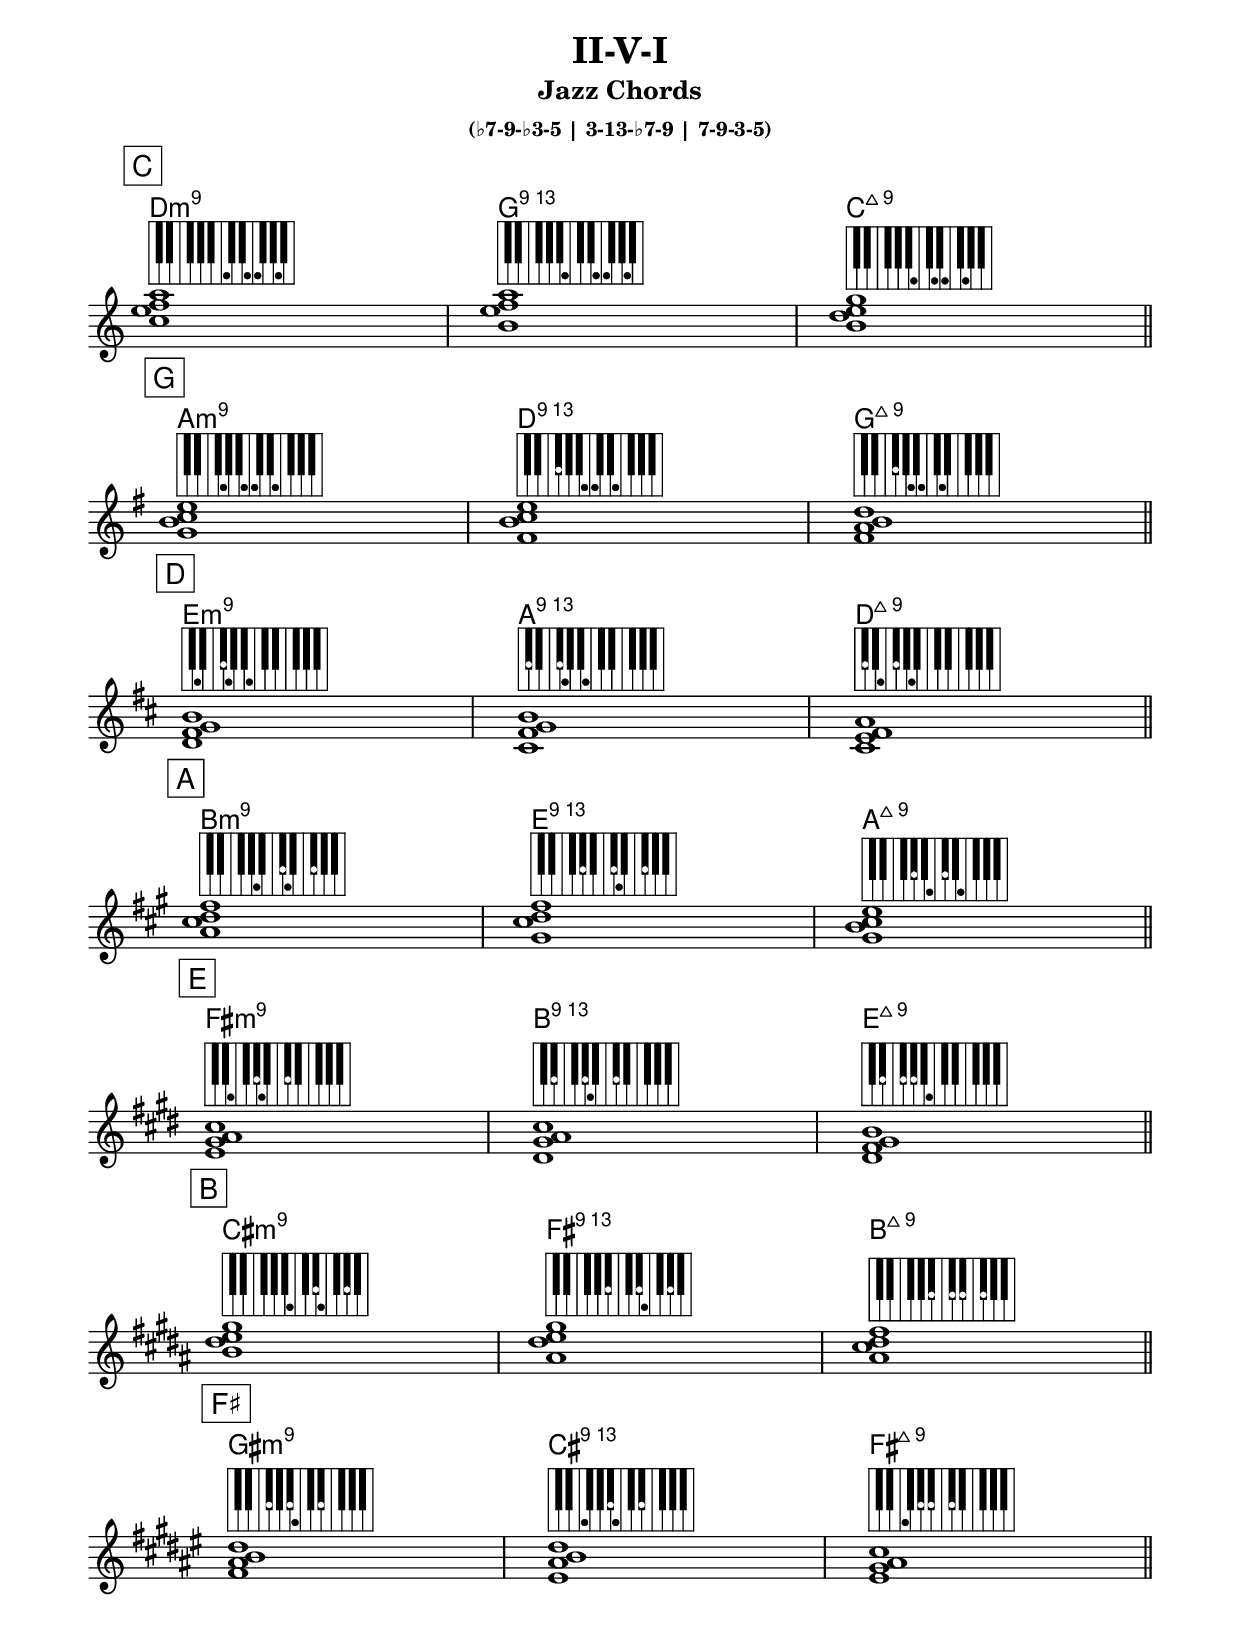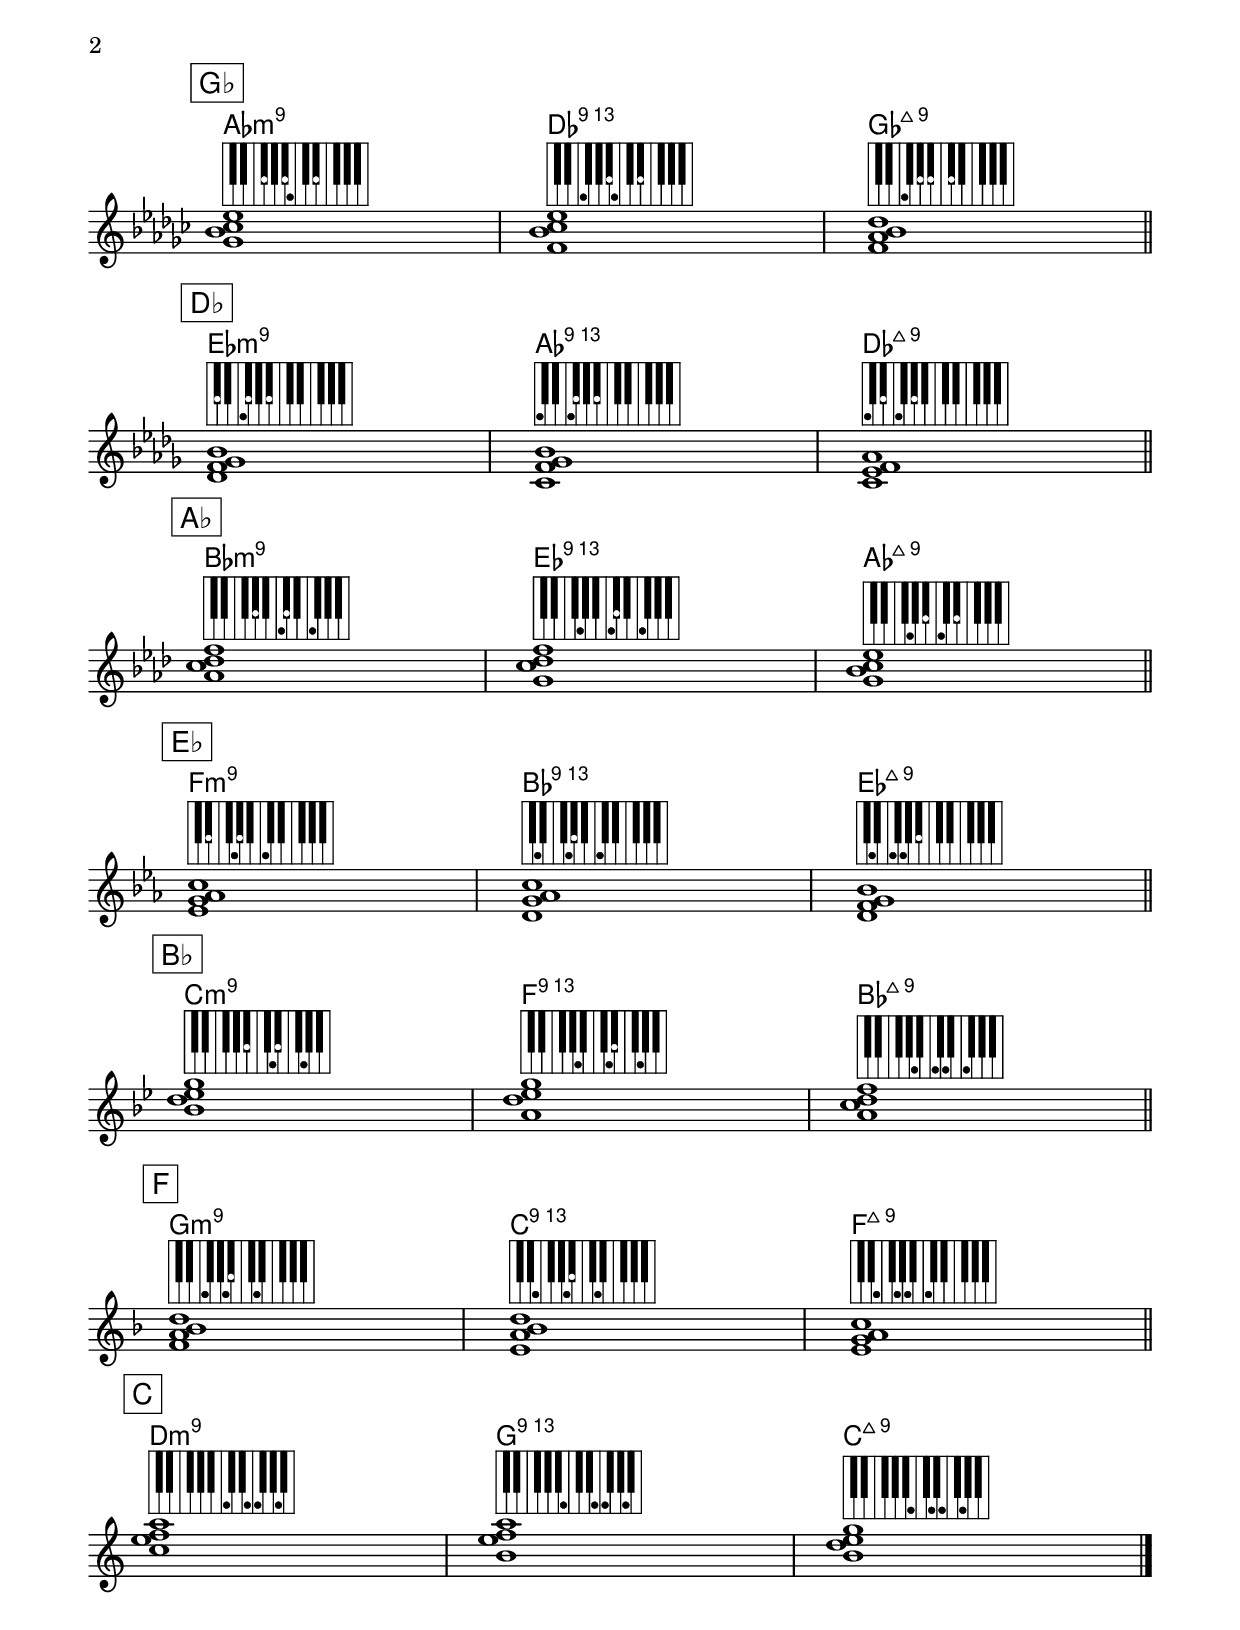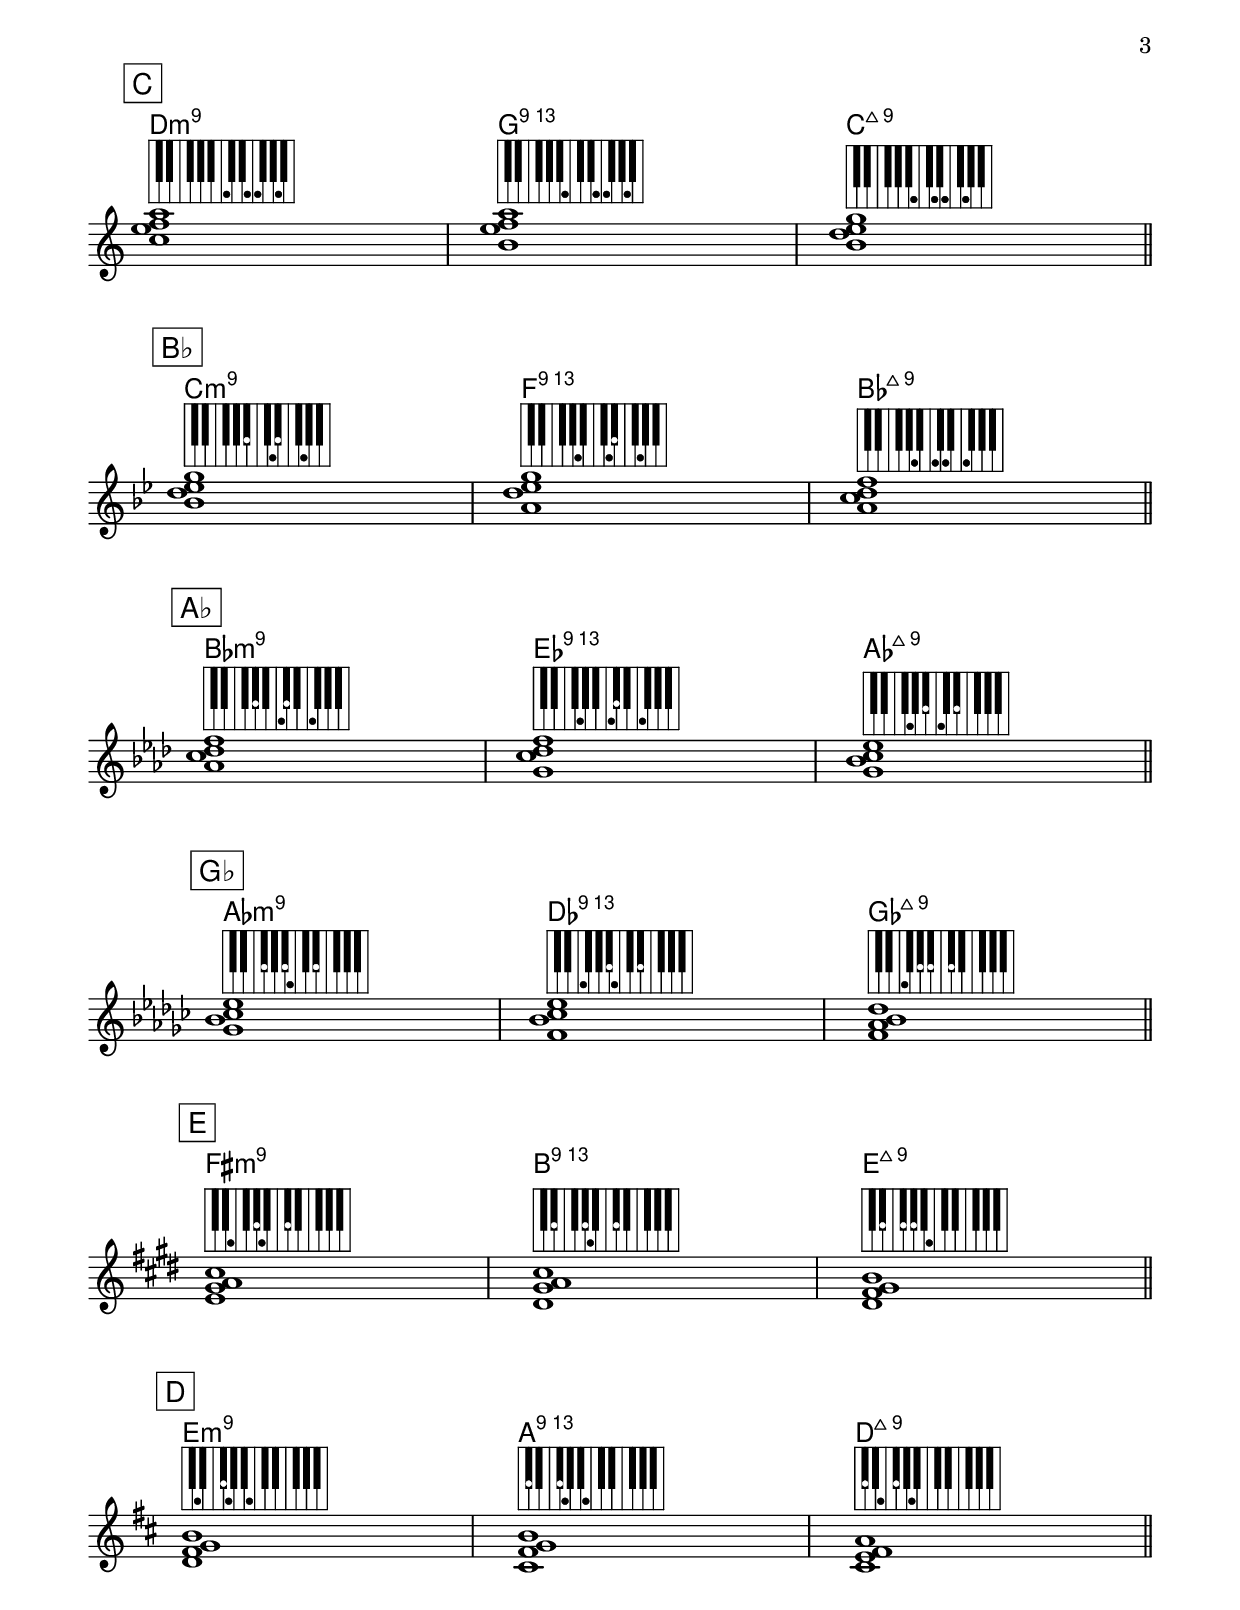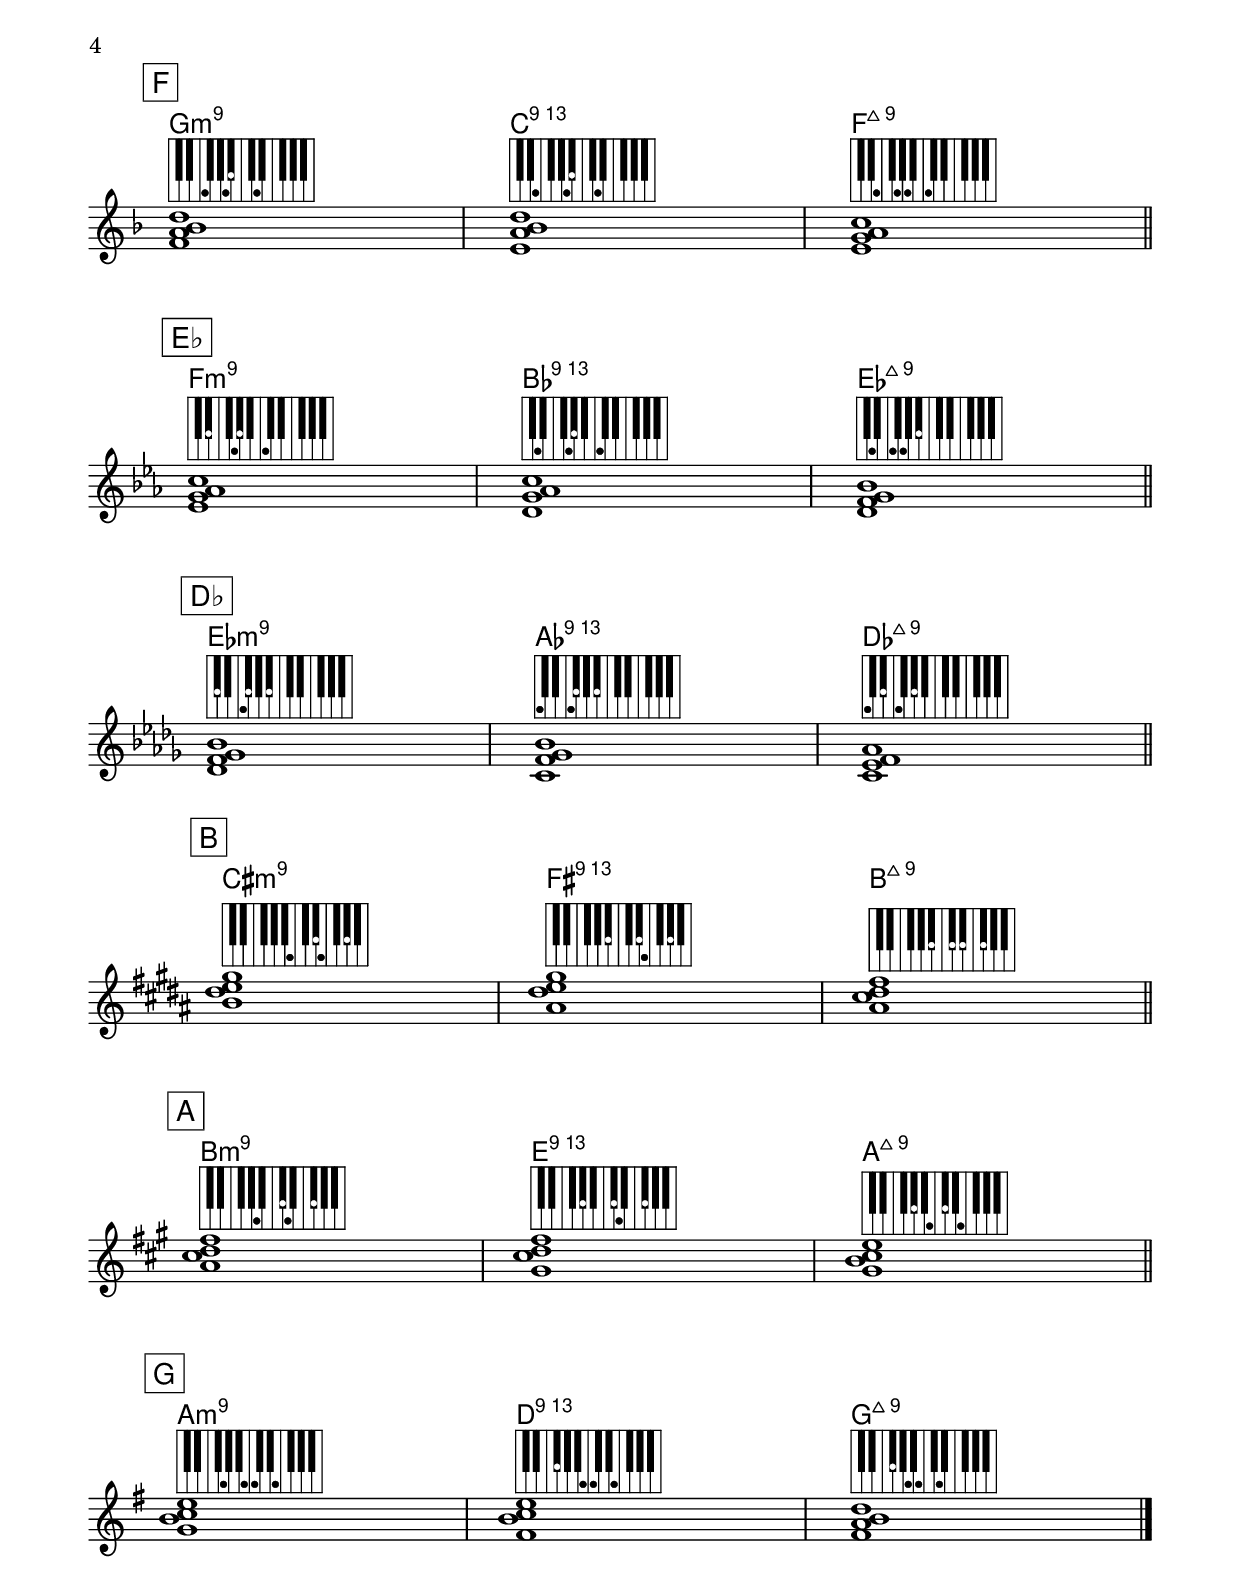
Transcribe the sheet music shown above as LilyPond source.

\version "2.18.2"

%% http://lsr.di.unimi.it/LSR/Item?id=791
%% see also http://lilypond.org/doc/v2.18/Documentation/snippets/keyboards


#(define KEY-POS-LIST '(       
   (c    .    1) (cis  .  1.5) (des . 1.5) (d    .    2) (dis  .  2.5) (ees  .  2.5) (e   .  3) 
   (f    .    4) (fis  .  4.5) (ges . 4.5) (g    .    5) (gis  .  5.5) (aes  .  5.5) (a   .  6) 
   (ais  .  6.5) (bes  .  6.5) (b   .   7) (c'   .    8) (cis' .  8.5) (des' .  8.5) (d'  .  9) 
   (dis' .  9.5) (ees' .  9.5) (e'  .  10) (f'   .   11) (fis' . 11.5) (ges' . 11.5) (g'  . 12) 
   (gis' . 12.5) (aes' . 12.5) (a'  .  13) (ais' . 13.5) (bes' . 13.5) (b'   .   14) (c'' . 15)))

#(define (black-key? num )
   (member num '(cis  des  dis  ees  fis  ges  gis  aes  ais  bes 
                     cis' des' dis' ees' fis' ges' gis' aes' ais' bes')) )

#(define (key-to-pos key ypos)
  (let ((keypos (assq key KEY-POS-LIST)))
   (if (not keypos)
    (ly:error (_ "keyboard diagram error - unkown note '~a'") key)
    (cons (- (cdr (assq key KEY-POS-LIST)) 0.5) ypos))))

#(define (make-keys l1 width off height fill)
   (if (null? l1) 
       empty-stencil
       (ly:stencil-add 
          (ly:stencil-translate
            (make-line-stencil 0.1 0 0 0 height) 
             (if fill
               (cons (- (car l1) (/ width 2)) off) ;
               (cons (- (car l1) 1)  off)))
          (make-keys (cdr l1) width off height fill))))

#(define (make-keys-black l1 width off height fill)
   (if (null? l1) 
       empty-stencil
       (ly:stencil-add 
          (ly:stencil-translate
            (ly:round-filled-box `(0 . ,width) `(0 . ,height) 0) 
             (if fill
               (cons (- (car l1) (/ width 2)) off) ;
               (cons (- (car l1) 1)  off)))
          (make-keys-black (cdr l1) width off height fill))))

#(define (make-dot key)
  (if (black-key? key)
    (ly:stencil-in-color 
      (ly:stencil-translate (make-circle-stencil  0.27 0 #t) (key-to-pos key 2.5)) 1 1 1)
    (ly:stencil-translate (make-circle-stencil  0.32 0 #t) (key-to-pos key 0.8)) ))

#(define (make-dot-list l1)
   (if (null? l1) 
       empty-stencil
       (ly:stencil-add 
          (make-dot (car l1))
          (make-dot-list (cdr l1)))))

#(define-markup-command (keys layout props arg1) (list?) 
    (ly:stencil-add
      (make-line-stencil 0.1 0 0 14 0)
      (make-line-stencil 0.1 0 6 14 6)
      (make-keys '(1 2 3 4 5 6 7 8 9 10 11 12 13 14 15) 1   0 6 #f)
      (make-keys-black '(1 2   4 5 6   8 9    11 12 13      ) 0.65 2 4 #t)
      (make-dot-list arg1 )))



\header {
  title = "II-V-I"
  subtitle = "Jazz Chords"
  subsubtitle = "(♭7-9-♭3-5 | 3-13-♭7-9 | 7-9-3-5)"
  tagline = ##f
}

\paper {
  top-margin = 1.5\cm
  bottom-margin = 1.5\cm
  left-margin = 1.5\cm
  right-margin = 1.5\cm
}

global = {
  \key c \major
  \set Staff.explicitKeySignatureVisibility = #end-of-line-invisible
%  \set Staff.printKeyCancellation = ##f  %% Doesn't work when changing to C major or A minor.
  \omit Staff.KeyCancellation
  \override Staff.TimeSignature.stencil = ##f
  \override Staff.KeySignature.break-visibility = ##(#f #f #f)
}

chordNames = \chordmode {
  \global
  d1:m9
  g:13
  c:maj9
  \bar "||"

  a1:m9
  d:13
  g:maj9
  \bar "||"

  e1:m9
  a:13
  d:maj9
  \bar "||"

  b1:m9
  e:13
  a:maj9
  \bar "||"

  fis1:m9
  b:13
  e:maj9
  \bar "||"

  cis1:m9
  fis:13
  b:maj9
  \bar "||"

  gis1:m9
  cis:13
  fis:maj9
  \bar "||"

  \pageBreak

  aes1:m9
  des:13
  ges:maj9
  \bar "||"

  ees1:m9
  aes:13
  des:maj9
  \bar "||"

  bes1:m9
  ees:13
  aes:maj9
  \bar "||"

  f1:m9
  bes:13
  ees:maj9
  \bar "||"

  c1:m9
  f:13
  bes:maj9
  \bar "||"

  g1:m9
  c:13
  f:maj9
  \bar "||"

  d1:m9
  g:13
  c:maj9
  \bar "|."

  \pageBreak

%%%%%%%%%%%%%%%%%%%%

  d1:m9
  g:13
  c:maj9
  \bar "||"

  c1:m9
  f:13
  bes:maj9
  \bar "||"

  bes1:m9
  ees:13
  aes:maj9
  \bar "||"

  aes1:m9
  des:13
  ges:maj9
  \bar "||"

  fis1:m9
  b:13
  e:maj9
  \bar "||"

  e1:m9
  a:13
  d:maj9
  \bar "||"

  \pageBreak

  g1:m9
  c:13
  f:maj9
  \bar "||"

  f1:m9
  bes:13
  ees:maj9
  \bar "||"

  ees1:m9
  aes:13
  des:maj9
  \bar "||"

  cis1:m9
  fis:13
  b:maj9
  \bar "||"

  b1:m9
  e:13
  a:maj9
  \bar "||"

  a1:m9
  d:13
  g:maj9
  \bar "|."

}

melody = \relative c' {
  \global
  \key c \major
  \mark \markup \box \pad-markup #0.5 \sans "C"
  <c' e f a>1^\markup\keys #'(c' e' f' a')
  <b e f a>1^\markup\keys #'(b  e' f' a')
  <b d e g>1^\markup\keys #'(b  d' e' g')
  \break

  \key g \major
  \mark \markup \box \pad-markup #0.5 \sans "G"
  <g b c e>1^\markup\keys #'(g b c' e')
  <fis b c e>1^\markup\keys #'(fis b c' e')
  <fis a b d>1^\markup\keys #'(fis a b d')
  \break

  \key d \major
  \mark \markup \box \pad-markup #0.5 \sans "D"
  <d fis g b>1^\markup\keys #'(d fis g b)
  <cis fis g b>1^\markup\keys #'(cis fis g b)
  <cis e fis a>1^\markup\keys #'(cis e fis a)
  \break

  \key a \major
  \mark \markup \box \pad-markup #0.5 \sans "A"
  <a' cis d fis>1^\markup\keys #'(a cis' d' fis')
  <gis cis d fis>1^\markup\keys #'(gis cis' d' fis')
  <gis b cis e>1^\markup\keys #'(gis b cis' e')
  \break

  \key e \major
  \mark \markup \box \pad-markup #0.5 \sans "E"
  <e gis a cis>1^\markup\keys #'(e gis a cis')
  <dis gis a cis>1^\markup\keys #'(dis gis a cis')
  <dis fis gis b>1^\markup\keys #'(dis fis gis b)
  \break

  \key b \major
  \mark \markup \box \pad-markup #0.5 \sans "B"
  <b' dis e gis>1^\markup\keys #'(b dis' e' gis')
  <ais dis e gis>1^\markup\keys #'(ais dis' e' gis')
  <ais cis dis fis>1^\markup\keys #'(ais cis' dis' fis')
  \break

  \key fis \major
  \mark \markup \box \pad-markup #0.5 \sans "F♯"
  <fis ais b dis>1^\markup\keys #'(fis ais b dis')
  <eis ais b dis>1^\markup\keys #'(f ais b dis')
  <eis gis ais cis>1^\markup\keys #'(f gis ais cis')
  \break

  \pageBreak

  \key ges \major
  \mark \markup \box \pad-markup #0.5 \sans "G♭"
  <ges bes ces ees>1^\markup\keys #'(ges bes b ees')
  <f bes ces ees>1^\markup\keys #'(f bes b ees')
  <f aes bes des>1^\markup\keys #'(f aes bes des')
  \break

  \key des \major
  \mark \markup \box \pad-markup #0.5 \sans "D♭"
  <des f ges bes>1^\markup\keys #'(des f ges bes)
  <c f ges bes>1^\markup\keys #'(c f ges bes)
  <c ees f aes>1^\markup\keys #'(c ees f aes)
  \break

  \key aes \major
  \mark \markup \box \pad-markup #0.5 \sans "A♭"
  <aes' c des f>1^\markup\keys #'(aes c' des' f')
  <g c des f>1^\markup\keys #'(g c' des' f')
  <g bes c ees>1^\markup\keys #'(g bes c' ees')
  \break

  \key ees \major
  \mark \markup \box \pad-markup #0.5 \sans "E♭"
  <ees g aes c>1^\markup\keys #'(ees g aes c')
  <d g aes c>1^\markup\keys #'(d g aes c')
  <d f g bes>1^\markup\keys #'(d f g bes)
  \break

  \key bes \major
  \mark \markup \box \pad-markup #0.5 \sans "B♭"
  <bes' d ees g>1^\markup\keys #'(bes d' ees' g')
  <a d ees g>1^\markup\keys #'(a d' ees' g')
  <a c d f>1^\markup\keys #'(a c' d' f')
  \break

  \key f \major
  \mark \markup \box \pad-markup #0.5 \sans "F"
  <f a bes d>1^\markup\keys #'(f a bes d')
  <e a bes d>1^\markup\keys #'(e a bes d')
  <e g a c>1^\markup\keys #'(e g a c')
  \break

  \key c \major
  \mark \markup \box \pad-markup #0.5 \sans "C"
  <c' e f a>1^\markup\keys #'(c' e' f' a')
  <b e f a>1^\markup\keys #'(b  e' f' a')
  <b d e g>1^\markup\keys #'(b  d' e' g')
  \break

  \pageBreak

  %%%%%%%%%%%%%%%%%%%%%%%%%%%%%%%%%%%%%%%%%%%%%%%%%%

  \key c \major
  \mark \markup \box \pad-markup #0.5 \sans "C"
  <c e f a>1^\markup\keys #'(c' e' f' a')
  <b e f a>1^\markup\keys #'(b  e' f' a')
  <b d e g>1^\markup\keys #'(b  d' e' g')
  \break

  \key bes \major
  \mark \markup \box \pad-markup #0.5 \sans "B♭"
  <bes d ees g>1^\markup\keys #'(bes d' ees' g')
  <a d ees g>1^\markup\keys #'(a d' ees' g')
  <a c d f>1^\markup\keys #'(a c' d' f')
  \break

  \key aes \major
  \mark \markup \box \pad-markup #0.5 \sans "A♭"
  <aes c des f>1^\markup\keys #'(aes c' des' f')
  <g c des f>1^\markup\keys #'(g c' des' f')
  <g bes c ees>1^\markup\keys #'(g bes c' ees')
  \break

  \key ges \major
  \mark \markup \box \pad-markup #0.5 \sans "G♭"
  <ges bes ces ees>1^\markup\keys #'(ges bes b ees')
  <f bes ces ees>1^\markup\keys #'(f bes b ees')
  <f aes bes des>1^\markup\keys #'(f aes bes des')
  \break

  \key e \major
  \mark \markup \box \pad-markup #0.5 \sans "E"
  <e gis a cis>1^\markup\keys #'(e gis a cis')
  <dis gis a cis>1^\markup\keys #'(dis gis a cis')
  <dis fis gis b>1^\markup\keys #'(dis fis gis b)
  \break

  \key d \major
  \mark \markup \box \pad-markup #0.5 \sans "D"
  <d fis g b>1^\markup\keys #'(d fis g b)
  <cis fis g b>1^\markup\keys #'(cis fis g b)
  <cis e fis a>1^\markup\keys #'(cis e fis a)
  \break

  \pageBreak

  \key f \major
  \mark \markup \box \pad-markup #0.5 \sans "F"
  <f a bes d>1^\markup\keys #'(f a bes d')
  <e a bes d>1^\markup\keys #'(e a bes d')
  <e g a c>1^\markup\keys #'(e g a c')
  \break

  \key ees \major
  \mark \markup \box \pad-markup #0.5 \sans "E♭"
  <ees g aes c>1^\markup\keys #'(ees g aes c')
  <d g aes c>1^\markup\keys #'(d g aes c')
  <d f g bes>1^\markup\keys #'(d f g bes)
  \break

  \key des \major
  \mark \markup \box \pad-markup #0.5 \sans "D♭"
  <des f ges bes>1^\markup\keys #'(des f ges bes)
  <c f ges bes>1^\markup\keys #'(c f ges bes)
  <c ees f aes>1^\markup\keys #'(c ees f aes)
  \break

  \key b \major
  \mark \markup \box \pad-markup #0.5 \sans "B"
  <b' dis e gis>1^\markup\keys #'(b dis' e' gis')
  <ais dis e gis>1^\markup\keys #'(ais dis' e' gis')
  <ais cis dis fis>1^\markup\keys #'(ais cis' dis' fis')
  \break

  \key a \major
  \mark \markup \box \pad-markup #0.5 \sans "A"
  <a cis d fis>1^\markup\keys #'(a cis' d' fis')
  <gis cis d fis>1^\markup\keys #'(gis cis' d' fis')
  <gis b cis e>1^\markup\keys #'(gis b cis' e')
  \break

  \key g \major
  \mark \markup \box \pad-markup #0.5 \sans "G"
  <g b c e>1^\markup\keys #'(g b c' e')
  <fis b c e>1^\markup\keys #'(fis b c' e')
  <fis a b d>1^\markup\keys #'(fis a b d')
  \break

}

\score {
  <<
    \new ChordNames \chordNames
    \new Staff { \melody }
  >>
  \layout {
    indent = #0
      \context {
      \Score
        \omit BarNumber
      }
  }
  \midi { }
}
